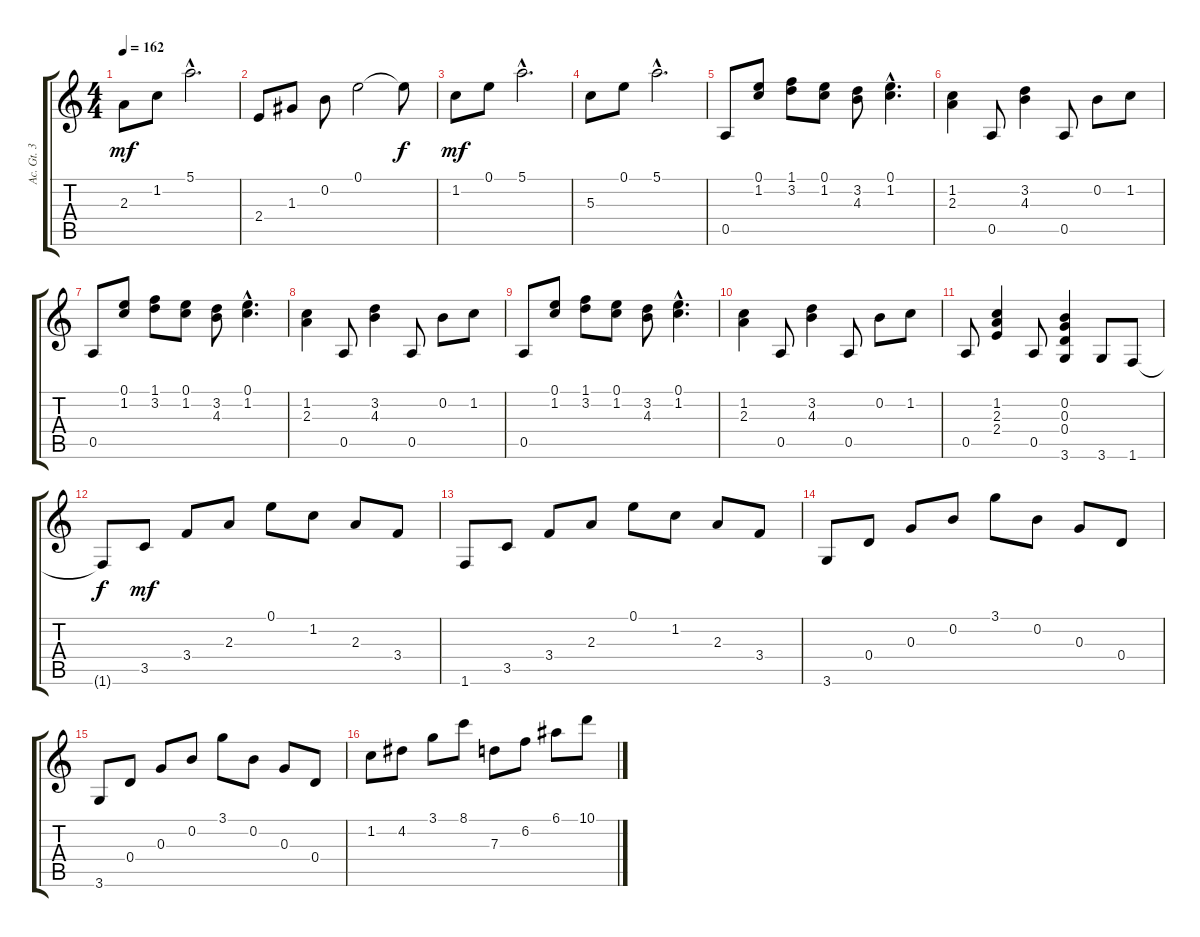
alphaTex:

\track ("Ac. Gt. 3" "Ac. Gt. 3") {instrument acousticguitarsteel}
\staff {score tabs}
\tuning (E4 B3 G3 D3 A2 E2) {hide}
\ts (4 4)
\tempo 162
\clef g2
\ks c
2.3.8{dy mf} 1.2.8 5.1{hac}.2{d} |
2.4.8 1.3.8 0.2.8 0.1.2 0.1{t}.8{dy f} |
1.2.8{dy mf} 0.1.8 5.1{hac}.2{d} |
5.3.8 0.1.8 5.1{hac}.2{d} |
0.5.8 (0.1 1.2).8 (1.1 3.2).8 (0.1 1.2).8 (3.2 4.3).8 (0.1{hac} 1.2{hac}).4{d} |
(1.2 2.3).4 0.5.8 (3.2 4.3).4 0.5.8 0.2.8 1.2.8 |
0.5.8 (0.1 1.2).8 (1.1 3.2).8 (0.1 1.2).8 (3.2 4.3).8 (0.1{hac} 1.2{hac}).4{d} |
(1.2 2.3).4 0.5.8 (3.2 4.3).4 0.5.8 0.2.8 1.2.8 |
0.5.8 (0.1 1.2).8 (1.1 3.2).8 (0.1 1.2).8 (3.2 4.3).8 (0.1{hac} 1.2{hac}).4{d} |
(1.2 2.3).4 0.5.8 (3.2 4.3).4 0.5.8 0.2.8 1.2.8 |
0.5.8 (1.2 2.3 2.4).4 0.5.8 (0.2 0.3 0.4 3.6).4 3.6.8 1.6.8 |
1.6{t}.8{dy f} 3.5.8{dy mf} 3.4.8 2.3.8 0.1.8 1.2.8 2.3.8 3.4.8 |
1.6.8 3.5.8 3.4.8 2.3.8 0.1.8 1.2.8 2.3.8 3.4.8 |
3.6.8 0.4.8 0.3.8 0.2.8 3.1.8 0.2.8 0.3.8 0.4.8 |
3.6.8 0.4.8 0.3.8 0.2.8 3.1.8 0.2.8 0.3.8 0.4.8 |
1.2.8 4.2.8 3.1.8 8.1.8 7.3.8 6.2.8 6.1.8 10.1.8
